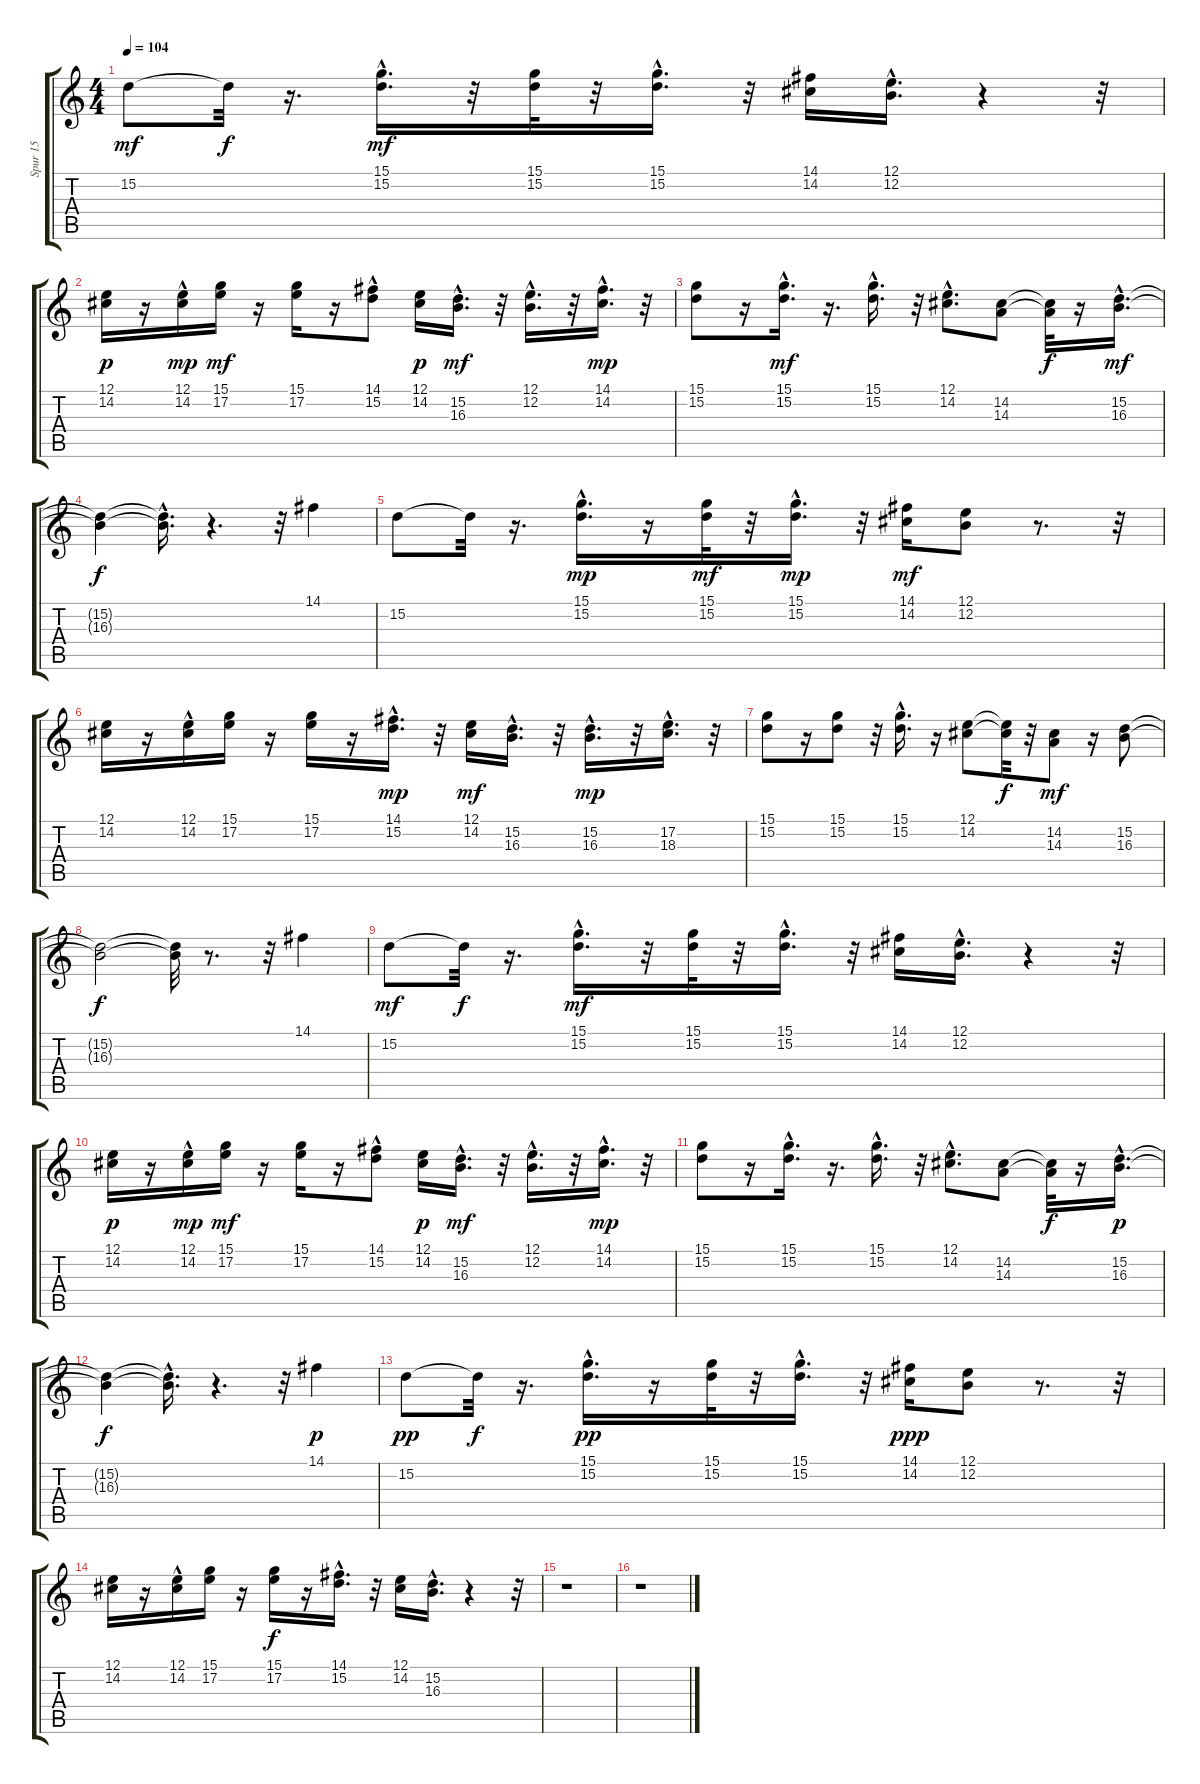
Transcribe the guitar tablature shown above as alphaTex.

\track ("Spur 15" "Spur 15") {instrument choiraahs}
\staff {score tabs}
\tuning (E4 B3 G3 D3 A2 E2) {hide}
\ts (4 4)
\tempo 104
\clef g2
\ks c
15.2.8{dy mf} 15.2{t}.32{dy f} r.16{d} (15.1{hac} 15.2{hac}).16{d dy mf} r.32 (15.1 15.2).32 r.32 (15.1{hac} 15.2{hac}).16{d} r.32 (14.1 14.2).16 (12.1{hac} 12.2{hac}).16{d} r.4 r.32 |
(12.1 14.2).16{dy p} r.16 (12.1 14.2{hac}).16{dy mp} (15.1 17.2).16{dy mf} r.16 (15.1 17.2).16 r.16 (14.1 15.2{hac}).8 (12.1 14.2).16{dy p} (15.2{hac} 16.3{hac}).16{d dy mf} r.32 (12.1{hac} 12.2{hac}).16{d} r.32 (14.1{hac} 14.2{hac}).16{d dy mp} r.32 |
(15.1 15.2).8 r.16 (15.1{hac} 15.2{hac}).16{d dy mf} r.16{d} (15.1{hac} 15.2{hac}).16{d} r.32 (12.1{hac} 14.2{hac}).8{d} (14.2 14.3).8 (14.2{t} 14.3{t}).32{dy f} r.16 (15.2{hac} 16.3{hac}).16{d dy mf} |
(15.2{t} 16.3{t}).4{dy f} (15.2{hac t} 16.3{hac t}).16{d} r.4{d} r.32 14.1.4 |
15.2.8 15.2{t}.32 r.16{d} (15.1{hac} 15.2{hac}).16{d dy mp} r.16 (15.1 15.2).32{dy mf} r.32 (15.1{hac} 15.2{hac}).16{d dy mp} r.32 (14.1 14.2).16{dy mf} (12.1 12.2).8 r.8{d} r.32 |
(12.1 14.2).16 r.16 (12.1 14.2{hac}).16 (15.1 17.2).16 r.16 (15.1 17.2).16 r.16 (14.1{hac} 15.2{hac}).16{d dy mp} r.32 (12.1 14.2).16{dy mf} (15.2{hac} 16.3{hac}).16{d} r.32 (15.2{hac} 16.3{hac}).16{d dy mp} r.32 (17.2{hac} 18.3{hac}).16{d} r.32 |
(15.1 15.2).8 r.16 (15.1 15.2).8 r.32 (15.1{hac} 15.2{hac}).16{d} r.16 (12.1 14.2).8 (12.1{t} 14.2{t}).32{dy f} r.32 (14.2 14.3).8{dy mf} r.16 (15.2 16.3).8 |
(15.2{t} 16.3{t}).2{dy f} (15.2{t} 16.3{t}).32 r.8{d} r.32 14.1.4 |
15.2.8{dy mf} 15.2{t}.32{dy f} r.16{d} (15.1{hac} 15.2{hac}).16{d dy mf} r.32 (15.1 15.2).32 r.32 (15.1{hac} 15.2{hac}).16{d} r.32 (14.1 14.2).16 (12.1{hac} 12.2{hac}).16{d} r.4 r.32 |
(12.1 14.2).16{dy p} r.16 (12.1 14.2{hac}).16{dy mp} (15.1 17.2).16{dy mf} r.16 (15.1 17.2).16 r.16 (14.1 15.2{hac}).8 (12.1 14.2).16{dy p} (15.2{hac} 16.3{hac}).16{d dy mf} r.32 (12.1{hac} 12.2{hac}).16{d} r.32 (14.1{hac} 14.2{hac}).16{d dy mp} r.32 |
(15.1 15.2).8 r.16 (15.1{hac} 15.2{hac}).16{d} r.16{d} (15.1{hac} 15.2{hac}).16{d} r.32 (12.1{hac} 14.2{hac}).8{d} (14.2 14.3).8 (14.2{t} 14.3{t}).32{dy f} r.16 (15.2{hac} 16.3{hac}).16{d dy p} |
(15.2{t} 16.3{t}).4{dy f} (15.2{hac t} 16.3{hac t}).16{d} r.4{d} r.32 14.1.4{dy p} |
15.2.8{dy pp} 15.2{t}.32{dy f} r.16{d} (15.1{hac} 15.2{hac}).16{d dy pp} r.16 (15.1 15.2).32 r.32 (15.1{hac} 15.2{hac}).16{d} r.32 (14.1 14.2).16{dy ppp} (12.1 12.2).8 r.8{d} r.32 |
(12.1 14.2).16 r.16 (12.1 14.2{hac}).16 (15.1 17.2).16 r.16 (15.1 17.2).16{dy f} r.16 (14.1{hac} 15.2{hac}).16{d} r.32 (12.1 14.2).16 (15.2{hac} 16.3{hac}).16{d} r.4 r.32 |
r.1 |
r.1
